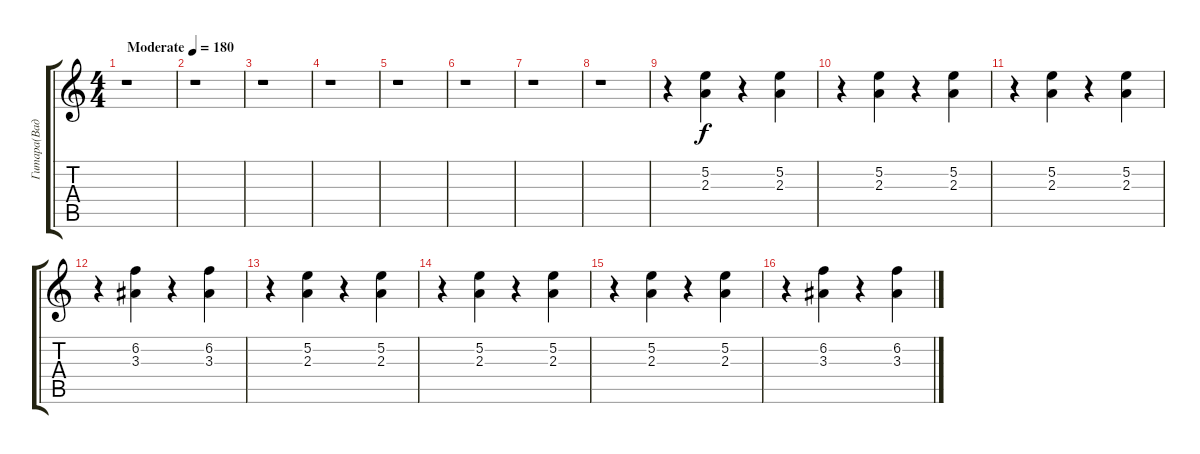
\track ("Гитара(Вадим)" "Гитара(Вад") {instrument distortionguitar}
\staff {score tabs}
\tuning (E4 B3 G3 D3 A2 E2) {hide}
\ts (4 4)
\tempo (180 "Moderate")
\clef g2
\ks c
r.1{dy f instrument distortionguitar} |
r.1 |
r.1 |
r.1 |
r.1 |
r.1 |
r.1 |
r.1 |
r.4 (5.2 2.3).4 r.4 (5.2 2.3).4 |
r.4 (5.2 2.3).4 r.4 (5.2 2.3).4 |
r.4 (5.2 2.3).4 r.4 (5.2 2.3).4 |
r.4 (6.2 3.3).4 r.4 (6.2 3.3).4 |
r.4 (5.2 2.3).4 r.4 (5.2 2.3).4 |
r.4 (5.2 2.3).4 r.4 (5.2 2.3).4 |
r.4 (5.2 2.3).4 r.4 (5.2 2.3).4 |
r.4 (6.2 3.3).4 r.4 (6.2 3.3).4
